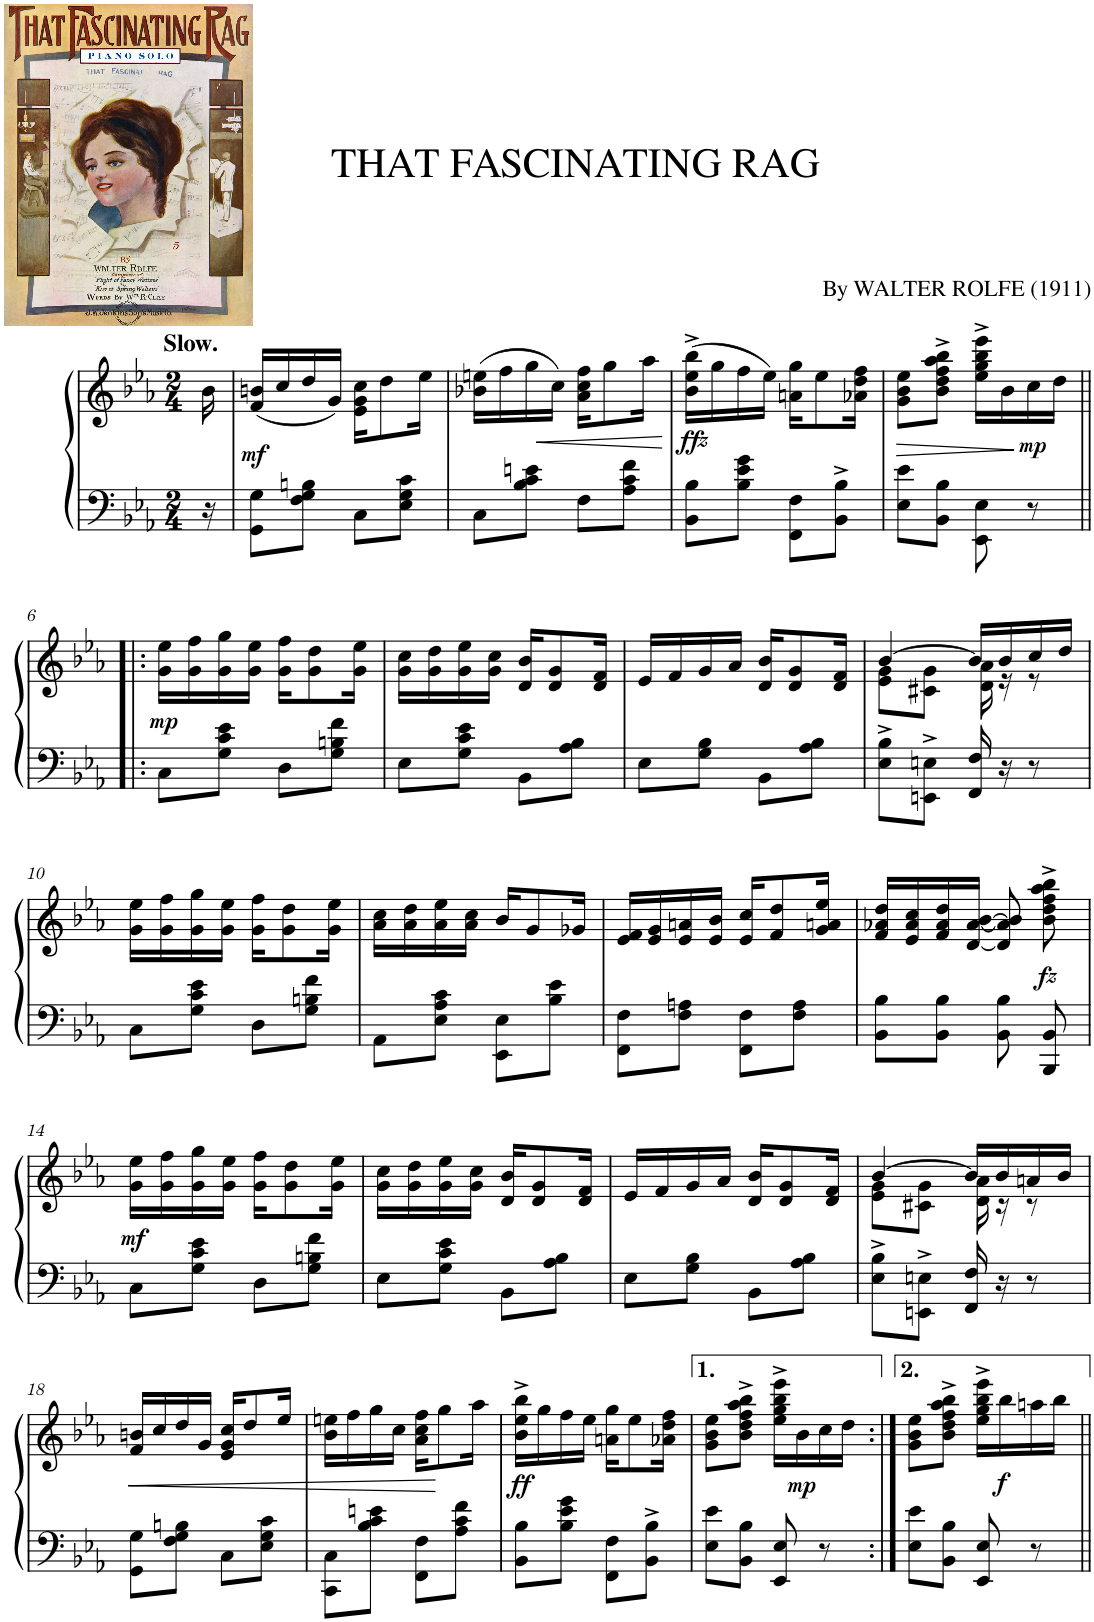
**kern	**kern	**dynam
*part1	*part1	*part1
*staff2	*staff1	*staff1/2
*I"Piano	*	*
*I'Pno.	*	*
*clefF4	*clefG2	*
*k[b-e-a-]	*k[b-e-a-]	*
*M2/4	*M2/4	*
=1	=1	=1
!	!LO:TX:a:B:t=Slow.	!
16r	16b-\	.
=2	=2	=2
!	!	!LO:DY:b
8GG\ 8G\L	(16f/ 16bn/LL	mf
.	16cc/	.
8F\ 8G\ 8Bn\J	16dd/	.
.	16g/JJ)	.
8C\L	16e-\ 16g\ 16cc\KL	.
.	8dd\	.
8E-\ 8G\ 8c\J	.	.
.	16ee-\Jk	.
=3	=3	=3
8C\L	(16b-X\ 16een\LL	.
.	16ff\	.
!	!	!LO:HP:b
8B-\ 8c\ 8en\J	16gg\	<
.	16cc\JJ)	.
8F\L	16a-\ 16cc\ 16ff\KL	.
.	8gg\	.
8A-\ 8c\ 8f\J	.	.
.	16aa-\Jk	.
.	.	[
=4	=4	=4
!	!	!LO:DY:b
8BB-\ 8B-\L	(16b-\^ 16ee-\^ 16bb-\^LL	other-dynamics
.	16gg\	.
8B-\ 8e-\ 8g\J	16ff\	.
.	16ee-\JJ)	.
8FF\ 8F\L	16an\ 16gg\KL	.
.	8ee-\	.
8BB-\^ 8B-\^J	.	.
.	16a-X\ 16dd\ 16ff\Jk	.
=5	=5	=5
!	!	!LO:HP:b
8E-\ 8e-\L	8g\ 8b-\ 8ee-\L	>
8BB-\ 8B-\J	8b-\^ 8dd\^ 8ff\^ 8aa-\^ 8bb-\^J	.
8EE-\ 8E-\	16ee-\^ 16gg\^ 16bb-\^ 16eee-\^LL	.
.	16b-\	.
8r	16cc\	.
!	!LO:TX:b:i:t=<sym>dynamicMezzo</sym>	!
!	!	!LO:DY:n=1:b
.	16dd\JJ	] p
!!LO:LB:g=z
=6!|:	=6!|:	=6!|:
!	!	!LO:DY:b
8C\L	16g\ 16ee-\LL	mp
.	16g\ 16ff\	.
8G\ 8c\ 8e-\J	16g\ 16gg\	.
.	16g\ 16ee-\JJ	.
8D\L	16g\ 16ff\KL	.
.	8g\ 8dd\	.
8G\ 8Bn\ 8f\J	.	.
.	16g\ 16ee-\Jk	.
=7	=7	=7
8E-\L	16g\ 16cc\LL	.
.	16g\ 16dd\	.
8G\ 8c\ 8e-\J	16g\ 16ee-\	.
.	16g\ 16cc\JJ	.
8BB-\L	16d/ 16b-/KL	.
.	8d/ 8g/	.
8A-\ 8B-\J	.	.
.	16d/ 16f/Jk	.
=8	=8	=8
8E-\L	16e-/LL	.
.	16f/	.
8G\ 8B-\J	16g/	.
.	16a-/JJ	.
8BB-\L	16d/ 16b-/KL	.
.	8d/ 8g/	.
8A-\ 8B-\J	.	.
.	16d/ 16f/Jk	.
=9	=9	=9
*	*^	*
8E-\^ 8B-\^L	[4b-/	8e-\ 8g\L	.
8EEn\^ 8En\^J	.	8c#X\ 8g\J	.
16FF/ 16F/	16b-/LL]	16d\ 16a-\	.
16r	16b-/	16r	.
8r	16cc/	8r	.
.	16dd/JJ	.	.
*	*v	*v	*
!!LO:LB:g=z
=10	=10	=10
8C\L	16g\ 16ee-\LL	.
.	16g\ 16ff\	.
8G\ 8c\ 8e-\J	16g\ 16gg\	.
.	16g\ 16ee-\JJ	.
8D\L	16g\ 16ff\KL	.
.	8g\ 8dd\	.
8G\ 8Bn\ 8f\J	.	.
.	16g\ 16ee-\Jk	.
=11	=11	=11
8AA-\L	16a-\ 16cc\LL	.
.	16a-\ 16dd\	.
8E-\ 8A-\ 8c\J	16a-\ 16ee-\	.
.	16a-\ 16cc\JJ	.
8EE-\ 8E-\L	16b-/KL	.
.	8g/	.
8B-\ 8e-\J	.	.
.	16g-X/Jk	.
=12	=12	=12
8FF\ 8F\L	16e-/ 16f/LL	.
.	16e-/ 16g/	.
8F\ 8An\J	16e-/ 16an/	.
.	16e-/ 16b-/JJ	.
8FF\ 8F\L	16e-/ 16cc/KL	.
.	8f/ 8dd/	.
8F\ 8A\J	.	.
.	16g/ 16an/ 16ee-/Jk	.
=13	=13	=13
8BB-\ 8B-\L	16f/ 16a-X/ 16dd/LL	.
.	16e-/ 16a-/ 16cc/	.
8BB-\ 8B-\J	16f/ 16a-/ 16dd/	.
.	[16d/ [16a-/ [16b-/JJ	.
8BB-\ 8B-\	8d/] 8a-/] 8b-/]	.
!	!	!LO:DY:b
8BBB-/ 8BB-/	8b-\^ 8dd\^ 8ff\^ 8aa-\^ 8bb-\^	fz
!!LO:LB:g=z
=14	=14	=14
!	!	!LO:DY:b
8C\L	16g\ 16ee-\LL	mf
.	16g\ 16ff\	.
8G\ 8c\ 8e-\J	16g\ 16gg\	.
.	16g\ 16ee-\JJ	.
8D\L	16g\ 16ff\KL	.
.	8g\ 8dd\	.
8G\ 8Bn\ 8f\J	.	.
.	16g\ 16ee-\Jk	.
=15	=15	=15
8E-\L	16g\ 16cc\LL	.
.	16g\ 16dd\	.
8G\ 8c\ 8e-\J	16g\ 16ee-\	.
.	16g\ 16cc\JJ	.
8BB-\L	16d/ 16b-/KL	.
.	8d/ 8g/	.
8A-\ 8B-\J	.	.
.	16d/ 16f/Jk	.
=16	=16	=16
8E-\L	16e-/LL	.
.	16f/	.
8G\ 8B-\J	16g/	.
.	16a-/JJ	.
8BB-\L	16d/ 16b-/KL	.
.	8d/ 8g/	.
8A-\ 8B-\J	.	.
.	16d/ 16f/Jk	.
=17	=17	=17
*	*^	*
8E-\^ 8B-\^L	[4b-/	8e-\ 8g\L	.
8EEn\^ 8En\^J	.	8c#X\ 8g\J	.
16FF/ 16F/	16b-/LL]	16d\ 16a-\	.
16r	16b-/	16r	.
8r	16an/	8r	.
.	16b-/JJ	.	.
*	*v	*v	*
!!LO:LB:g=z
=18	=18	=18
!	!	!LO:HP:b
8GG\ 8G\L	16f/ 16bn/LL	<
.	16cc/	.
8F\ 8G\ 8Bn\J	16dd/	.
.	16g/JJ	.
8C\L	16e-/ 16g/ 16cc/KL	.
.	8dd/	.
8E-\ 8G\ 8c\J	.	.
.	16ee-/Jk	.
=19	=19	=19
8CC\ 8C\L	16b-\ 16een\LL	.
.	16ff\	.
8B-\ 8c\ 8en\J	16gg\	.
.	16cc\JJ	.
8FF\ 8F\L	16a-\ 16cc\ 16ff\KL	.
.	8gg\	[
8A-\ 8c\ 8f\J	.	.
.	16aa-\Jk	.
=20	=20	=20
!	!	!LO:DY:b
8BB-\ 8B-\L	16b-\^ 16ee-\^ 16bb-\^LL	ff
.	16gg\	.
8B-\ 8e-\ 8g\J	16ff\	.
.	16ee-\JJ	.
8FF\ 8F\L	16an\ 16gg\KL	.
.	8ee-\	.
8BB-\^ 8B-\^J	.	.
.	16a-X\ 16dd\ 16ff\Jk	.
=21	=21	=21
8E-\ 8e-\L	8g\ 8b-\ 8ee-\L	.
8BB-\ 8B-\J	8b-\^ 8dd\^ 8ff\^ 8aa-\^ 8bb-\^J	.
8EE-/ 8E-/	16ee-\^ 16gg\^ 16bb-\^ 16eee-\^LL	.
!	!	!LO:DY:b
.	16b-\	mp
8r	16cc\	.
.	16dd\JJ	.
=22:|!	=22:|!	=22:|!
8E-\ 8e-\L	8g\ 8b-\ 8ee-\L	.
8BB-\ 8B-\J	8b-\^ 8dd\^ 8ff\^ 8aa-\^ 8bb-\^J	.
8EE-/ 8E-/	16ee-\^ 16gg\^ 16bb-\^ 16eee-\^LL	.
!	!	!LO:DY:b
.	16bb-\	f
8r	16aan\	.
.	16bb-\JJ	.
=||	=||	=||
*-	*-	*-
